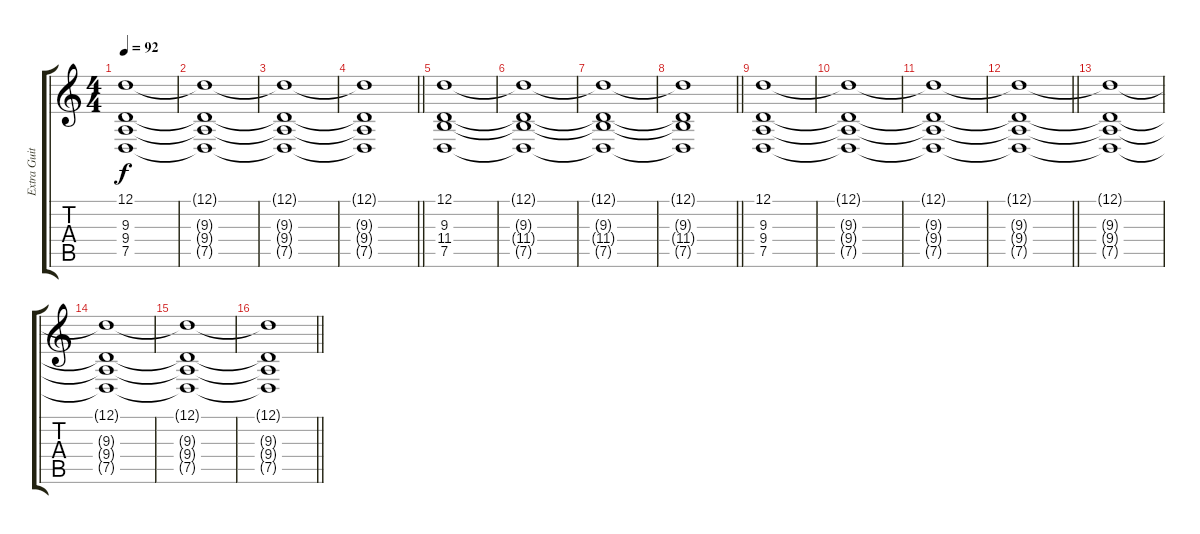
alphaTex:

\track ("Extra Guitar" "Extra Guit") {instrument synthstrings1}
\staff {score tabs}
\tuning (D4 A3 F3 C3 G2 D2) {hide}
\ts (4 4)
\tempo 92
\clef g2
\ks c
(12.1 9.3 9.4 7.5).1{dy f} |
(12.1{t} 9.3{t} 9.4{t} 7.5{t}).1 |
(12.1{t} 9.3{t} 9.4{t} 7.5{t}).1 |
\barLineRight lightlight
(12.1{t} 9.3{t} 9.4{t} 7.5{t}).1 |
(12.1 9.3 11.4 7.5).1 |
(12.1{t} 9.3{t} 11.4{t} 7.5{t}).1 |
(12.1{t} 9.3{t} 11.4{t} 7.5{t}).1 |
\barLineRight lightlight
(12.1{t} 9.3{t} 11.4{t} 7.5{t}).1 |
(12.1 9.3 9.4 7.5).1 |
(12.1{t} 9.3{t} 9.4{t} 7.5{t}).1 |
(12.1{t} 9.3{t} 9.4{t} 7.5{t}).1 |
\barLineRight lightlight
(12.1{t} 9.3{t} 9.4{t} 7.5{t}).1 |
(12.1{t} 9.3{t} 9.4{t} 7.5{t}).1 |
(12.1{t} 9.3{t} 9.4{t} 7.5{t}).1 |
(12.1{t} 9.3{t} 9.4{t} 7.5{t}).1 |
\barLineRight lightlight
(12.1{t} 9.3{t} 9.4{t} 7.5{t}).1
